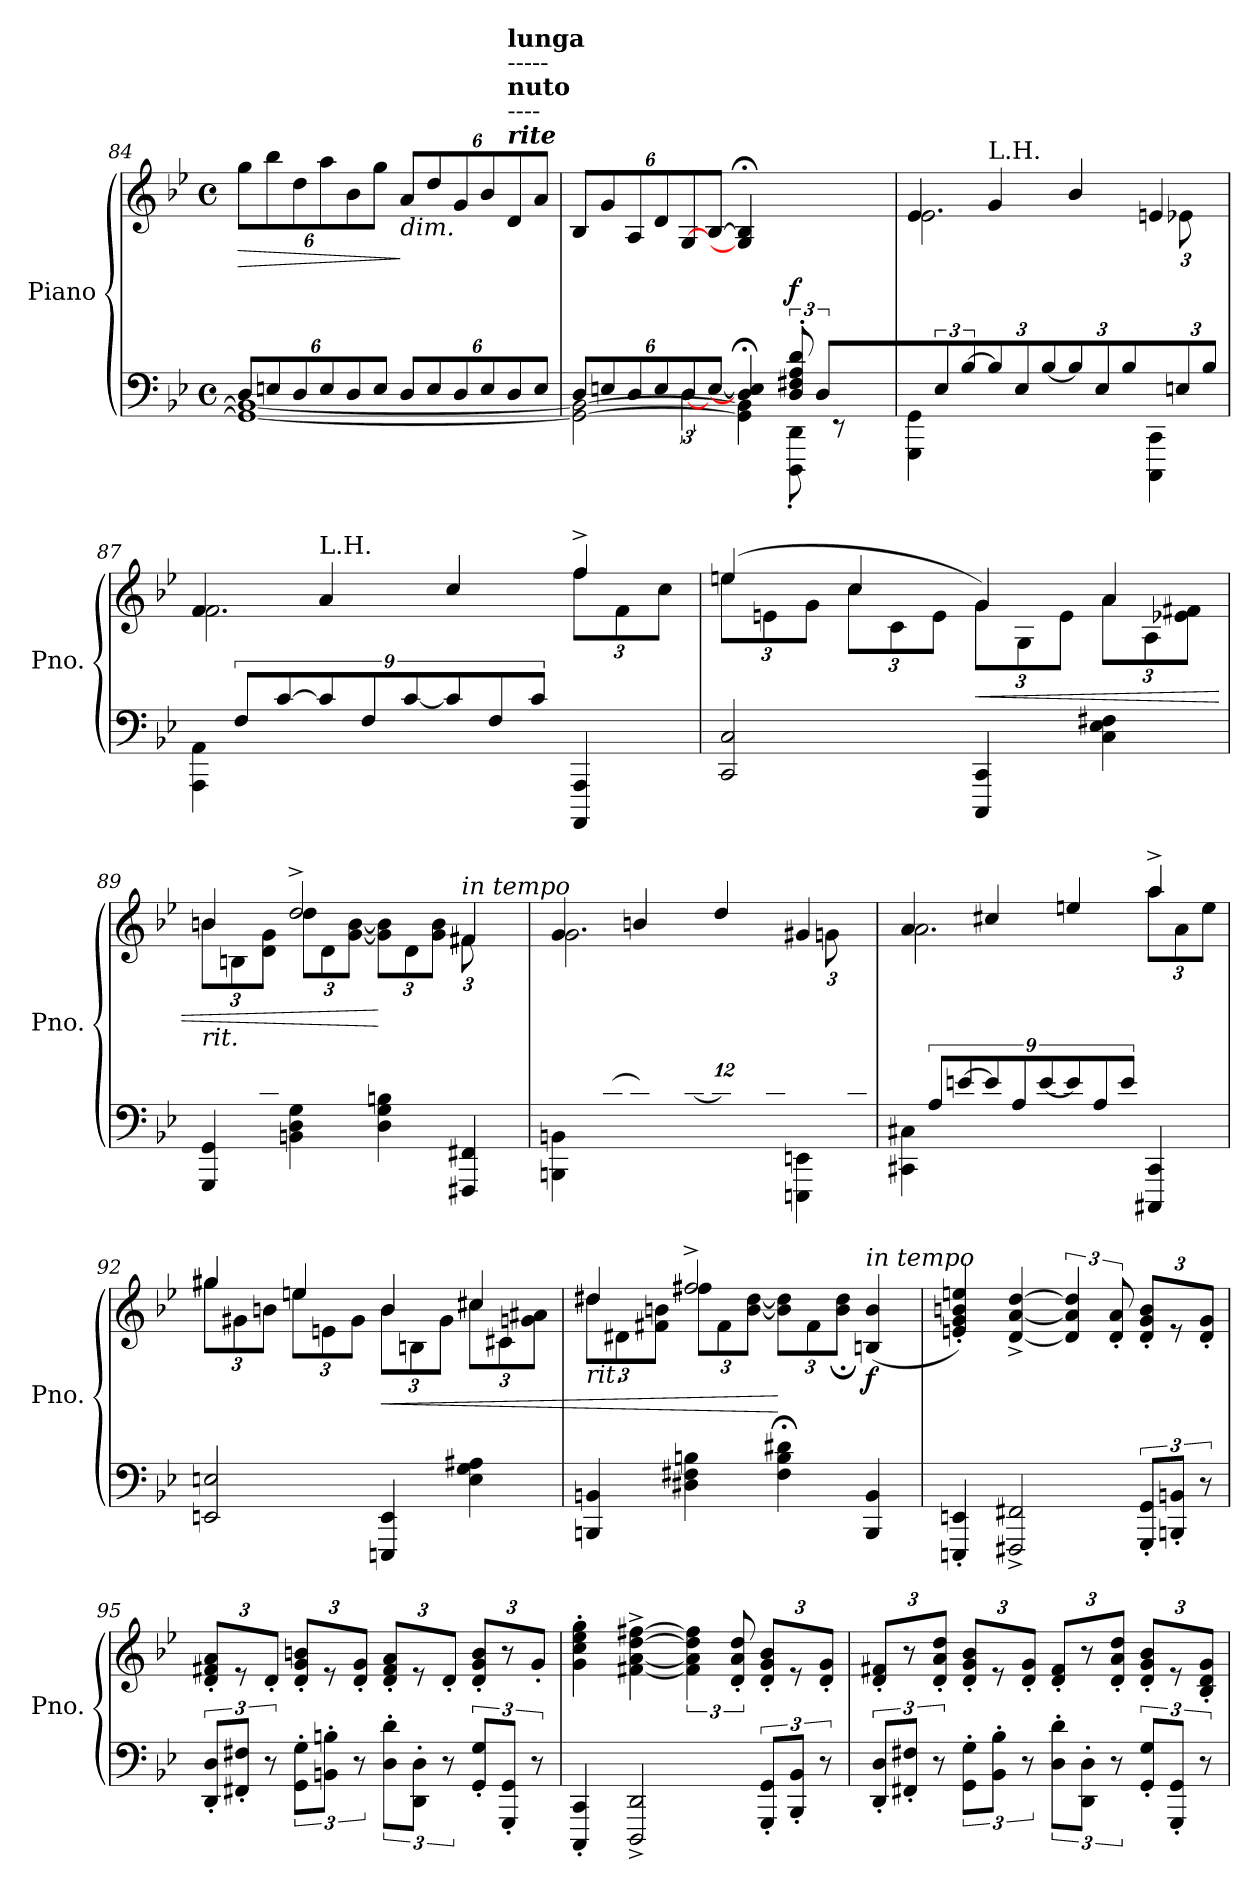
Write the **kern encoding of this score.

**kern	**kern	**dynam
*part1	*part1	*part1
*staff2	*staff1	*staff1/2
*I"Piano	*	*
*I'Pno.	*	*
*clefF4	*clefG2	*
*k[b-e-]	*k[b-e-]	*
*M4/4	*M4/4	*
*met(c)	*met(c)	*
*Xbrackettup	*Xbrackettup	*
=84	=84	=84
*^	*	*
!	!	!	!LO:HP:b
12D/L	1GG_ 1BB-_	12gg\L	>
12En/	.	12bb-\	.
12D/	.	12dd\	.
12E/	.	12aa\	.
12D/	.	12b-\	.
12E/J	.	12gg\J	.
!	!	!LO:TX:b:i:t=dim.	!
12D/L	.	12a/L	]
12E/	.	12dd/	.
12D/	.	12g/	.
12E/	.	12b-/	.
!	!	!LO:TX:a:Bi:t=rite	!
!	!	!LO:TX:a:t=----	!
!	!	!LO:TX:a:B:t=nuto	!
!	!	!LO:TX:a:t=-----	!
!	!	!LO:TX:a:B:t=lunga	!
12D/	.	12d/	.
12E/J	.	12a/J	.
=85	=85	=85	=85
*^	*^	*^	*
2.ryy	12D/L	2GG\_ 2BB-\_	3ryy	12B-/L	3ryy	.
.	12En/	.	.	12g/	.	.
.	12D/	.	.	12A/	.	.
.	12E/	.	.	12d/	.	.
.	[12D/	.	6D\	[12G/	6G\	.
.	[12E/J	.	.	[12B-/J	.	.
.	4D/] 4E/]	4GG\]; 4BB-\];	2ryy	4G/];< 4B-/];<	12%5ryy	.
*brackettup	*	*	*	*	*	*
!	!	!	!	!	!	!LO:DY:b
12D/' 12F#X/' 12A/' 12d/'	8DDD\' 8DD\'	4ryy	.	4ryy	.	f
(>12D/L	.	.	.	.	.	.
.	8rEE	.	.	.	.	.
12ryy	.	.	.	.	12d\J)	.
*	*v	*v	*v	*	*	*
=86	=86	=86	=86	=86
*	*	*	*^	*
12ryy	4GGG\ 4GG\	4e-/	2.e-\	2.ryy	.
12E-/L	.	.	.	.	.
[12B-/	.	.	.	.	.
*Xbrackettup	*	*	*	*	*
!	!	!LO:TX:a:t=L.H.	!	!	!
12B-/]	2ryy	4g/	.	.	.
12E-/	.	.	.	.	.
[12B-/	.	.	.	.	.
12B-/]	.	4b-/	.	.	.
12E-/	.	.	.	.	.
12B-/J	.	.	.	.	.
12ryy	4CCC\ 4CC\	4en/	4ryy	12e-\L	.
12En/	.	.	.	6ryy	.
12B-/J	.	.	.	.	.
*	*	*v	*v	*v	*
!!LO:LB:g=z
=87	=87	=87	=87
*brackettup	*	*	*
*	*	*^	*
12ryy	4AAA\ 4AA\	4f/	2.f\	.
12F/L	.	.	.	.
[12c/	.	.	.	.
*Xbrackettup	*	*	*	*
!	!	!LO:TX:a:t=L.H.	!	!
12c/]	2.ryy	4a/	.	.
12F/	.	.	.	.
[12c/	.	.	.	.
12c/]	.	4cc/	.	.
12F/	.	.	.	.
12c/J	.	.	.	.
4AAAA/ 4AAA/	.	4ff^/	12ff\L	.
.	.	.	12f\	.
.	.	.	12cc\J	.
*v	*v	*	*	*
=88	=88	=88	=88
2CC/ 2C/	(>4een/	12ee\L	.
.	.	12en\	.
.	.	12g\J	.
.	4cc/	12cc\L	.
.	.	12c\	.
.	.	12e\J	.
!	!	!	!LO:HP:b
4CCC/ 4CC/	4g/)	12g\L	<
.	.	12G\	.
.	.	12e\J	.
4C\ 4E-\ 4F#X\	4a/	12a\L	.
.	.	12A\	.
.	.	12e-X\ 12f#X\J	.
=89	=89	=89	=89
*^	*	*	*
!	!	!LO:TX:b:i:t=rit.	!	!
6%5ryy	4GGG/ 4GG/	4bn/	12b\L	.
.	.	.	12Bn\	.
.	.	.	12d\ 12g\J	.
.	4BBn\ 4D\ 4G\	2dd^/	12dd\L	.
.	.	.	12d\	.
.	.	.	[12g\ [12b\J	.
.	4D\ 4G\ 4Bn\	.	12g\] 12b\]L	[
.	.	.	12d\	.
.	.	.	12g\ 12b\J	.
!	!	!LO:TX:a:i:t=in tempo	!	!
.	4FFF#X/ 4FF#X/	4f#X/	12f#\L	.
12F#X/	.	.	6ryy	.
12c#X/J	.	.	.	.
*	*	*v	*v	*
=90	=90	=90	=90
*brackettup	*	*	*
*	*	*^	*
*	*	*	*^	*
12ryy	4BBBn\ 4BBn\	4g/	2.g\	2.ryy	.
12G/L	.	.	.	.	.
[12d/	.	.	.	.	.
*Xbrackettup	*	*	*	*	*
12d/]	2ryy	4bn/	.	.	.
12G/	.	.	.	.	.
[12d/	.	.	.	.	.
12d/]	.	4dd/	.	.	.
12G/	.	.	.	.	.
12d/J	.	.	.	.	.
12ryy	4EEEn\ 4EEn\	4g#X/	4ryy	12g\L	.
12G#X/	.	.	.	6ryy	.
12d/J	.	.	.	.	.
*	*	*v	*v	*v	*
!!LO:LB:g=z
=91	=91	=91	=91
*brackettup	*	*	*
*	*	*^	*
12ryy	4CC#X\ 4C#X\	4a/	2.a\	.
12A/L	.	.	.	.
[12en/	.	.	.	.
*Xbrackettup	*	*	*	*
12e/]	2.ryy	4cc#X/	.	.
12A/	.	.	.	.
[12e/	.	.	.	.
12e/]	.	4een/	.	.
12A/	.	.	.	.
12e/J	.	.	.	.
4CCC#X/ 4CC#/	.	4aa^/	12aa\L	.
.	.	.	12a\	.
.	.	.	12ee\J	.
*v	*v	*	*	*
=92	=92	=92	=92
2EEn/ 2En/	4gg#X/	12gg#\L	.
.	.	12g#X\	.
.	.	12bn\J	.
.	4een/	12ee\L	.
.	.	12en\	.
.	.	12g#\J	.
!	!	!	!LO:HP:b
4EEEn/ 4EE/	4b/	12b\L	<
.	.	12Bn\	.
.	.	12g#\J	.
4E\ 4G\ 4A#X\	4cc#X/	12cc#\L	.
.	.	12c#X\	.
.	.	12gn\ 12a#X\J	.
=93	=93	=93	=93
!	!LO:TX:b:i:t=rit.	!	!
4BBBn/ 4BBn/	4dd#X/	12dd#\L	.
.	.	12d#X\	.
.	.	12f#X\ 12bn\J	.
4D#X\ 4F#X\ 4Bn\	2ff#X^/	12ff#\L	.
.	.	12f#\	.
.	.	[12b\ [12dd#\J	.
4F#\;< 4B\;< 4d#X\;<	.	12b\] 12dd#\]L	[
.	.	12f#\	.
.	.	12b\;< 12dd#\;<J	.
!	!LO:TX:a:i:t=in tempo	!	!
!	!	!	!LO:DY:b
4BBB/ 4BB/	(>4Bn/ 4b/	4ryy	f
*	*v	*v	*
=94	=94	=94
4EEEn/' 4EEn/'	4en/' 4g/' 4bn/' 4een/')	.
2FFF#X/^ 2FF#X/^	[4d/^ [4a/^ [4dd/^	.
*	*brackettup	*
.	6d/] 6a/] 6dd/]	.
.	12d/' 12a/'	.
*brackettup	*	*
12GGG/' 12GG/'L	12d/' 12g/' 12b/'L	.
12BBBn/' 12BBn/'J	12r	.
12r	12d/' 12g/'J	.
!!LO:LB:g=z
=95	=95	=95
12DD/' 12D/'L	12d/' 12f#X/' 12a/'L	.
12FF#X/' 12F#X/'J	12r	.
12r	12d'/J	.
12GG\' 12G\'L	12d/' 12g/' 12bn/'L	.
12BBn\' 12Bn\'J	12r	.
12r	12d/' 12g/'J	.
12D\' 12d\'L	12d/' 12f#/' 12a/'L	.
12DD\' 12D\'J	12r	.
12r	12d'/J	.
12GG/' 12G/'L	12d/' 12g/' 12b/'L	.
12GGG/' 12GG/'J	12r	.
12r	12g'/J	.
=96	=96	=96
4CCC/' 4CC/'	4g\' 4cc\' 4ee-\' 4gg\'	.
2DDD/^ 2DD/^	[4f#X\^ [4a\^ [4dd\^ [4ff#X\^	.
.	6f#\] 6a\] 6dd\] 6ff#\]	.
.	12d/' 12a/' 12dd/'	.
12GGG/' 12GG/'L	12d/' 12g/' 12b-/'L	.
12BBB-/' 12BB-/'J	12r	.
12r	12d/' 12g/'J	.
=97	=97	=97
12DD/' 12D/'L	12d/' 12f#X/'L	.
12FF#X/' 12F#X/'J	12r	.
12r	12d/' 12a/' 12dd/'J	.
12GG\' 12G\'L	12d/' 12g/' 12b-/'L	.
12BB-\' 12B-\'J	12r	.
12r	12d/' 12g/'J	.
12D\' 12d\'L	12d/' 12f#/'L	.
12DD\' 12D\'J	12r	.
12r	12d/' 12a/' 12dd/'J	.
12GG/' 12G/'L	12d/' 12g/' 12b-/'L	.
12GGG/' 12GG/'J	12r	.
12r	12B-/' 12d/' 12g/'J	.
=	=	=
*-	*-	*-
